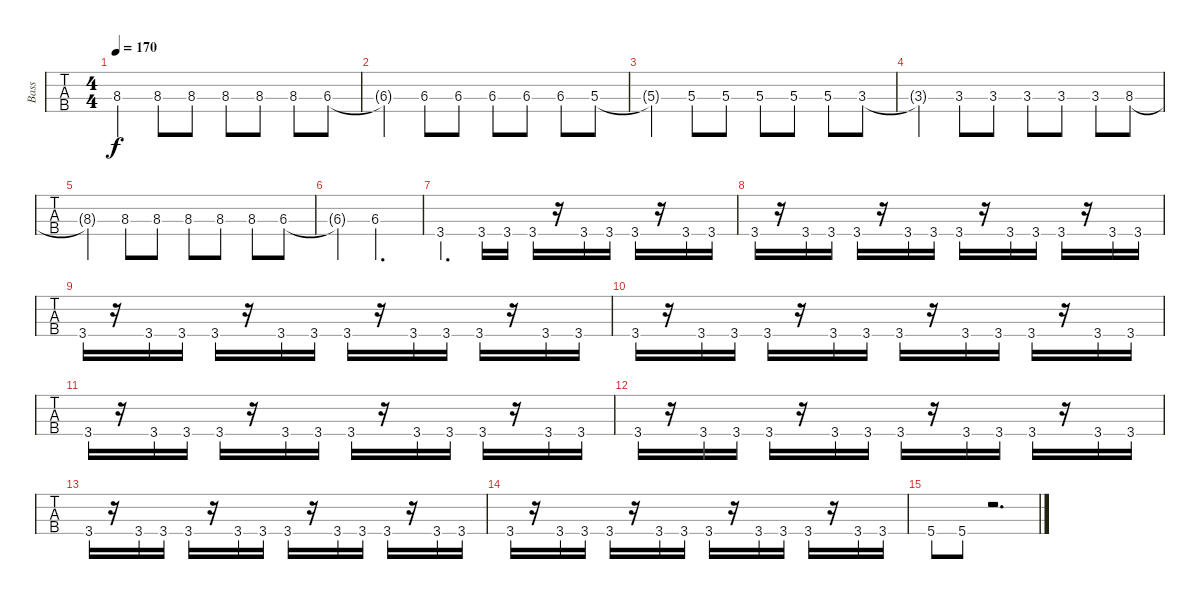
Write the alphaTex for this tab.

\track ("Bass" "Bass") {instrument electricbassfinger}
\staff {tabs}
\tuning (Gb2 Db2 Ab1 Eb1) {hide}
\ts (4 4)
\tempo 170
\clef f4
\ks c
8.3{t}.4{dy f} 8.3.8 8.3.8 8.3.8 8.3.8 8.3.8 6.3.8 |
6.3{t}.4 6.3.8 6.3.8 6.3.8 6.3.8 6.3.8 5.3.8 |
5.3{t}.4 5.3.8 5.3.8 5.3.8 5.3.8 5.3.8 3.3.8 |
3.3{t}.4 3.3.8 3.3.8 3.3.8 3.3.8 3.3.8 8.3.8 |
8.3{t}.4 8.3.8 8.3.8 8.3.8 8.3.8 8.3.8 6.3.8 |
6.3{t}.4 6.3.2{d} |
3.4.4{d} 3.4.16 3.4.16 3.4.16 r.16 3.4.16 3.4.16 3.4.16 r.16 3.4.16 3.4.16 |
3.4.16 r.16 3.4.16 3.4.16 3.4.16 r.16 3.4.16 3.4.16 3.4.16 r.16 3.4.16 3.4.16 3.4.16 r.16 3.4.16 3.4.16 |
3.4.16 r.16 3.4.16 3.4.16 3.4.16 r.16 3.4.16 3.4.16 3.4.16 r.16 3.4.16 3.4.16 3.4.16 r.16 3.4.16 3.4.16 |
3.4.16 r.16 3.4.16 3.4.16 3.4.16 r.16 3.4.16 3.4.16 3.4.16 r.16 3.4.16 3.4.16 3.4.16 r.16 3.4.16 3.4.16 |
3.4.16 r.16 3.4.16 3.4.16 3.4.16 r.16 3.4.16 3.4.16 3.4.16 r.16 3.4.16 3.4.16 3.4.16 r.16 3.4.16 3.4.16 |
3.4.16 r.16 3.4.16 3.4.16 3.4.16 r.16 3.4.16 3.4.16 3.4.16 r.16 3.4.16 3.4.16 3.4.16 r.16 3.4.16 3.4.16 |
3.4.16 r.16 3.4.16 3.4.16 3.4.16 r.16 3.4.16 3.4.16 3.4.16 r.16 3.4.16 3.4.16 3.4.16 r.16 3.4.16 3.4.16 |
3.4.16 r.16 3.4.16 3.4.16 3.4.16 r.16 3.4.16 3.4.16 3.4.16 r.16 3.4.16 3.4.16 3.4.16 r.16 3.4.16 3.4.16 |
5.4.8 5.4.8 r.2{d}
